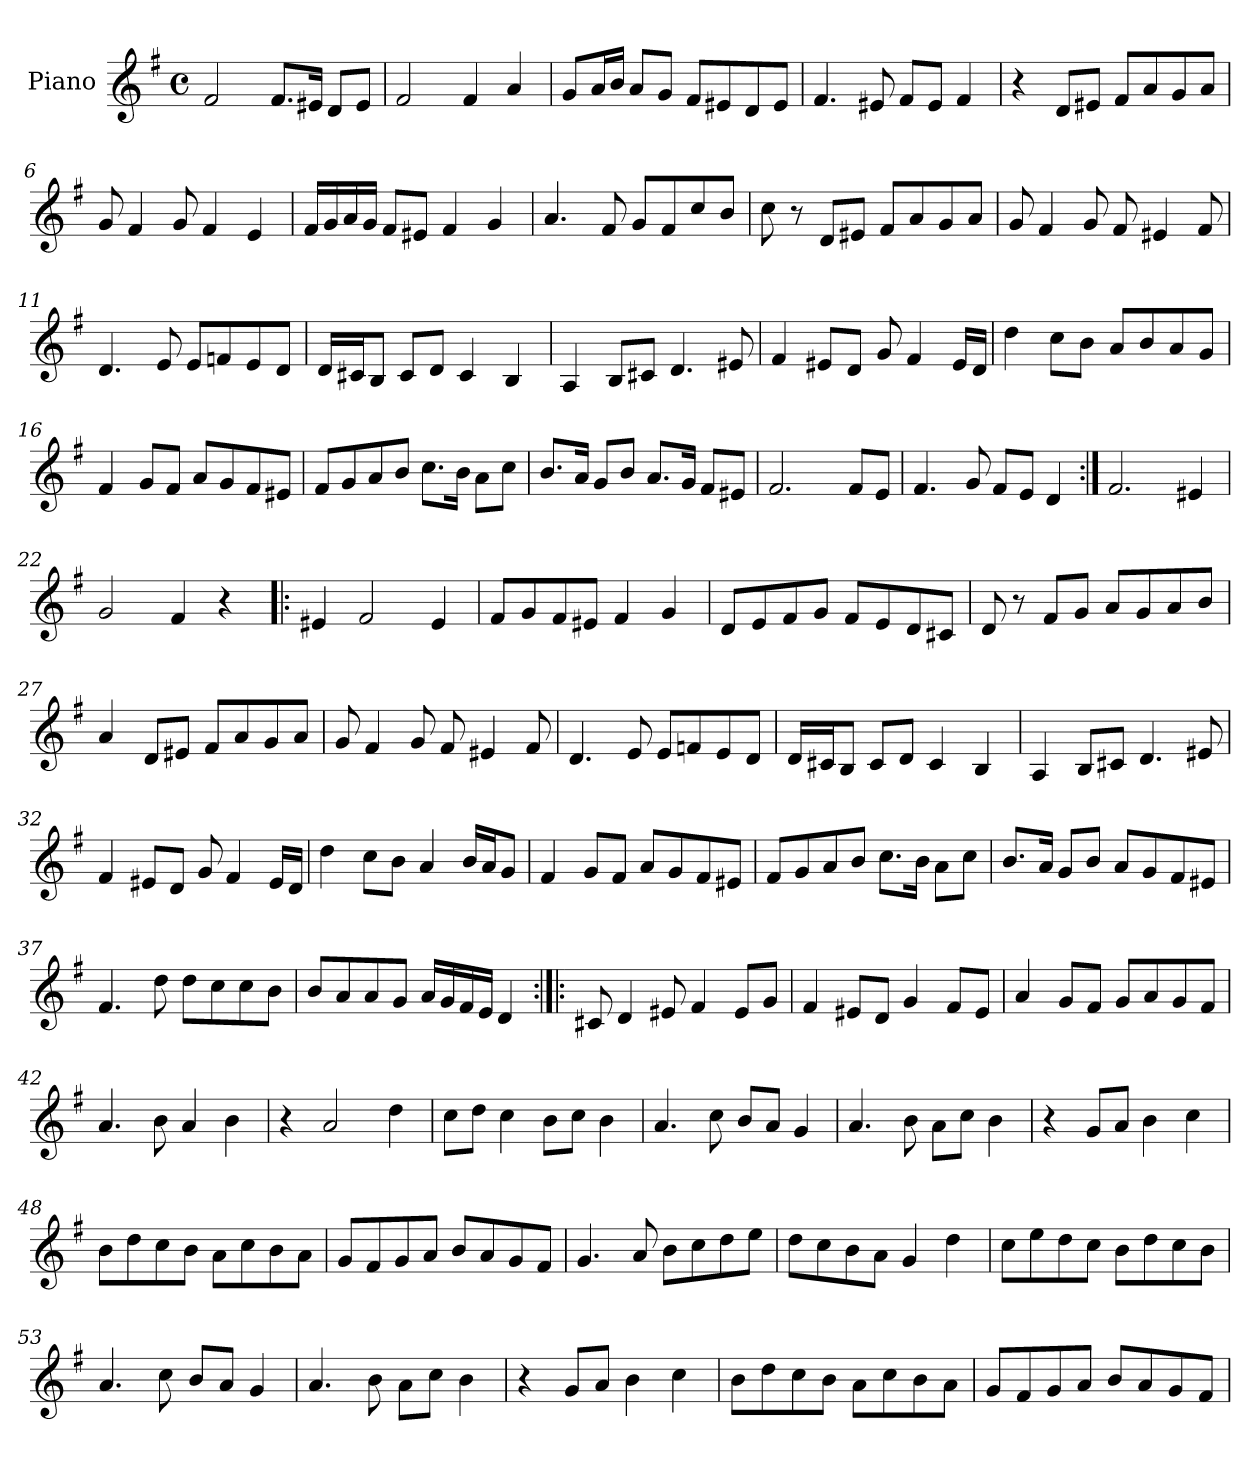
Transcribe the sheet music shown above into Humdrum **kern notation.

**kern
*part1
*staff1
*I"Piano
*I'Pno.
*clefG2
*k[f#]
*M4/4
*met(c)
=1
2f#/
8.f#/L
16e#X/Jk
8d/L
8e#/J
=2
2f#/
4f#/
4a/
=3
8g/L
16a/L
16b/JJ
8a/L
8g/J
8f#/L
8e#X/
8d/
8e#/J
=4
4.f#/
8e#X/
8f#/L
8e#/J
4f#/
=5
4r
8d/L
8e#X/J
8f#/L
8a/
8g/
8a/J
!!LO:LB:g=z
=6
8g/
4f#/
8g/
4f#/
4e/
=7
16f#/LL
16g/
16a/
16g/JJ
8f#/L
8e#X/J
4f#/
4g/
=8
4.a/
8f#/
8g/L
8f#/
8cc/
8b/J
=9
8cc\
8r
8d/L
8e#X/J
8f#/L
8a/
8g/
8a/J
=10
8g/
4f#/
8g/
8f#/
4e#X/
8f#/
!!LO:LB:g=z
=11
4.d/
8e/
8e/L
8fn/
8e/
8d/J
=12
16d/LL
16c#X/J
8B/J
8c#/L
8d/J
4c#/
4B/
=13
4A/
8B/L
8c#X/J
4.d/
8e#X/
=14
4f#/
8e#X/L
8d/J
8g/
4f#/
16e#/LL
16d/JJ
=15
4dd\
8cc\L
8b\J
8a/L
8b/
8a/
8g/J
!!LO:LB:g=z
=16
4f#/
8g/L
8f#/J
8a/L
8g/
8f#/
8e#X/J
=17
8f#/L
8g/
8a/
8b/J
8.cc\L
16b\Jk
8a\L
8cc\J
=18
8.b/L
16a/Jk
8g/L
8b/J
8.a/L
16g/Jk
8f#/L
8e#X/J
=19
2.f#/
8f#/L
8e/J
=20
4.f#/
8g/
8f#/L
8e/J
4d/
=21:|!
2.f#/
4e#X/
!!LO:LB:g=z
=22
2g/
4f#/
4r
=23!|:
4e#X/
2f#/
4e#/
=24
8f#/L
8g/
8f#/
8e#X/J
4f#/
4g/
=25
8d/L
8e/
8f#/
8g/J
8f#/L
8e/
8d/
8c#X/J
=26
8d/
8r
8f#/L
8g/J
8a/L
8g/
8a/
8b/J
=27
4a/
8d/L
8e#X/J
8f#/L
8a/
8g/
8a/J
!!LO:LB:g=z
=28
8g/
4f#/
8g/
8f#/
4e#X/
8f#/
=29
4.d/
8e/
8e/L
8fn/
8e/
8d/J
=30
16d/LL
16c#X/J
8B/J
8c#/L
8d/J
4c#/
4B/
=31
4A/
8B/L
8c#X/J
4.d/
8e#X/
!!LO:LB:g=z
=32
4f#/
8e#X/L
8d/J
8g/
4f#/
16e#/LL
16d/JJ
=33
4dd\
8cc\L
8b\J
4a/
16b/LL
16a/J
8g/J
=34
4f#/
8g/L
8f#/J
8a/L
8g/
8f#/
8e#X/J
=35
8f#/L
8g/
8a/
8b/J
8.cc\L
16b\Jk
8a\L
8cc\J
=36
8.b/L
16a/Jk
8g/L
8b/J
8a/L
8g/
8f#/
8e#X/J
!!LO:LB:g=z
=37
4.f#/
8dd\
8dd\L
8cc\
8cc\
8b\J
=38
8b/L
8a/
8a/
8g/J
16a/LL
16g/
16f#/
16e/JJ
4d/
=39:|!|:
8c#X/
4d/
8e#X/
4f#/
8e#/L
8g/J
=40
4f#/
8e#X/L
8d/J
4g/
8f#/L
8e#/J
=41
4a/
8g/L
8f#/J
8g/L
8a/
8g/
8f#/J
!!LO:LB:g=z
=42
4.a/
8b\
4a/
4b\
=43
4r
2a/
4dd\
=44
8cc\L
8dd\J
4cc\
8b\L
8cc\J
4b\
=45
4.a/
8cc\
8b/L
8a/J
4g/
=46
4.a/
8b\
8a\L
8cc\J
4b\
=47
4r
8g/L
8a/J
4b\
4cc\
=48
8b\L
8dd\
8cc\
8b\J
8a\L
8cc\
8b\
8a\J
!!LO:LB:g=z
=49
8g/L
8f#/
8g/
8a/J
8b/L
8a/
8g/
8f#/J
=50
4.g/
8a/
8b\L
8cc\
8dd\
8ee\J
=51
8dd\L
8cc\
8b\
8a\J
4g/
4dd\
=52
8cc\L
8ee\
8dd\
8cc\J
8b\L
8dd\
8cc\
8b\J
=53
4.a/
8cc\
8b/L
8a/J
4g/
=54
4.a/
8b\
8a\L
8cc\J
4b\
!!LO:PB:g=z
=55
4r
8g/L
8a/J
4b\
4cc\
=56
8b\L
8dd\
8cc\
8b\J
8a\L
8cc\
8b\
8a\J
=57
8g/L
8f#/
8g/
8a/J
8b/L
8a/
8g/
8f#/J
=
*-
